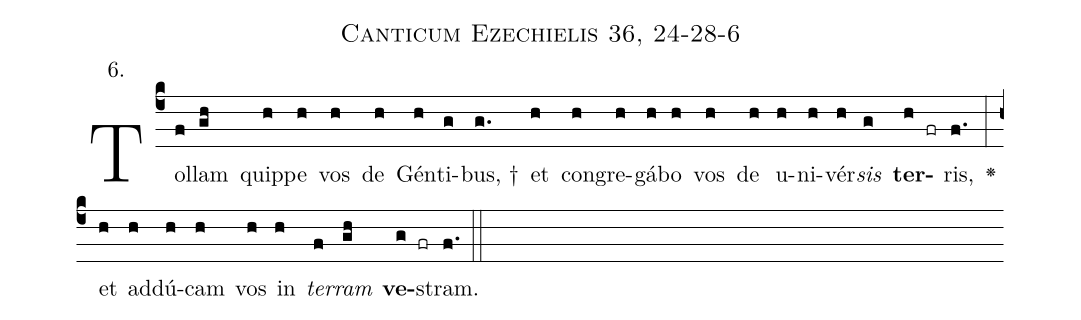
name: Canticum Ezechielis 36, 24-28-6;
annotation: 6.;
%%
(c4)Tol(f)lam(gh) quip(h)pe(h) vos(h) de(h) Gén(h)ti(g)bus, †(g.) et(h) con(h)gre(h)gá(h)bo(h) vos(h) de(h) u(h)ni(h)vér(h)<i>sis</i>(g) <b>ter</b>(h fr)ris,(f.) <v>\greheightstar</v>(:) et(h) ad(h)dú(h)cam(h) vos(h) in(h) <i>ter</i>(f)<i>ram</i>(gh) <b>ve</b>(g fr)stram.(f.) (::)


%E(h) u(h) o(f) u(gh) a(g) e.(f.) (::)
